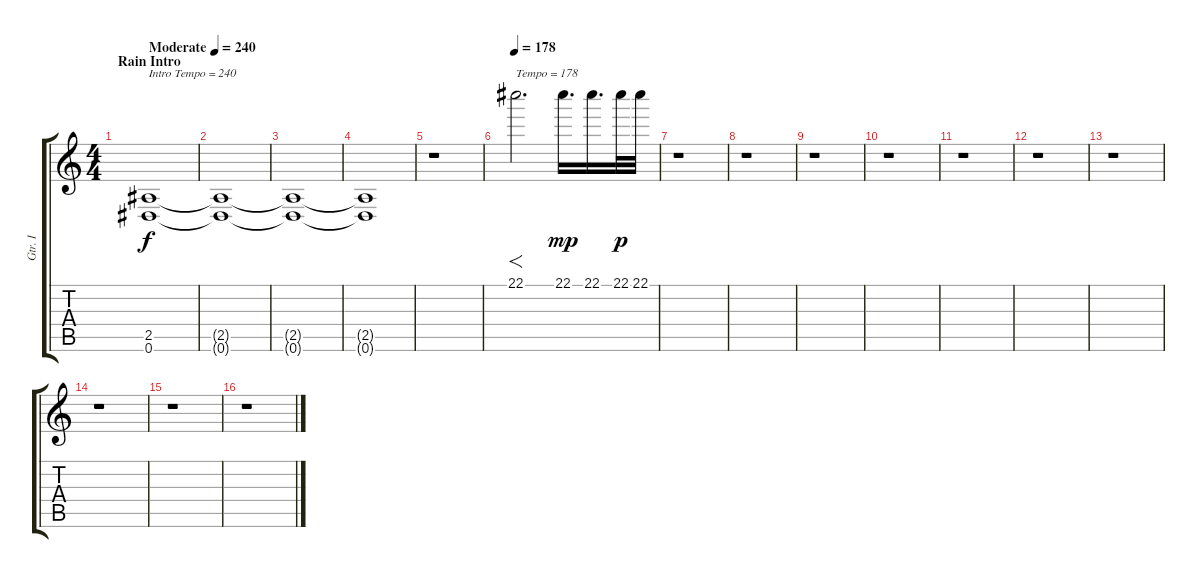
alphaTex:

\track ("Gtr. I" "Gtr. I") {instrument overdrivenguitar}
\staff {score tabs}
\tuning (Eb4 Bb3 Gb3 Db3 Ab2 Eb2) {hide}
\ts (4 4)
\section ("" "Rain Intro")
\tempo (240 "Moderate")
\clef g2
\ks c
(2.5 0.6).1{txt "Intro Tempo = 240" dy f instrument overdrivenguitar} |
(2.5{t} 0.6{t}).1 |
(2.5{t} 0.6{t}).1 |
(2.5{t} 0.6{t}).1 |
r.1 |
\tempo 178
22.1.2{f d txt "Tempo = 178"} 22.1.16{d dy mp} 22.1.16{d} 22.1.32{dy p} 22.1.32 |
r.1 |
r.1 |
r.1 |
r.1 |
r.1 |
r.1 |
r.1 |
r.1 |
r.1 |
r.1
